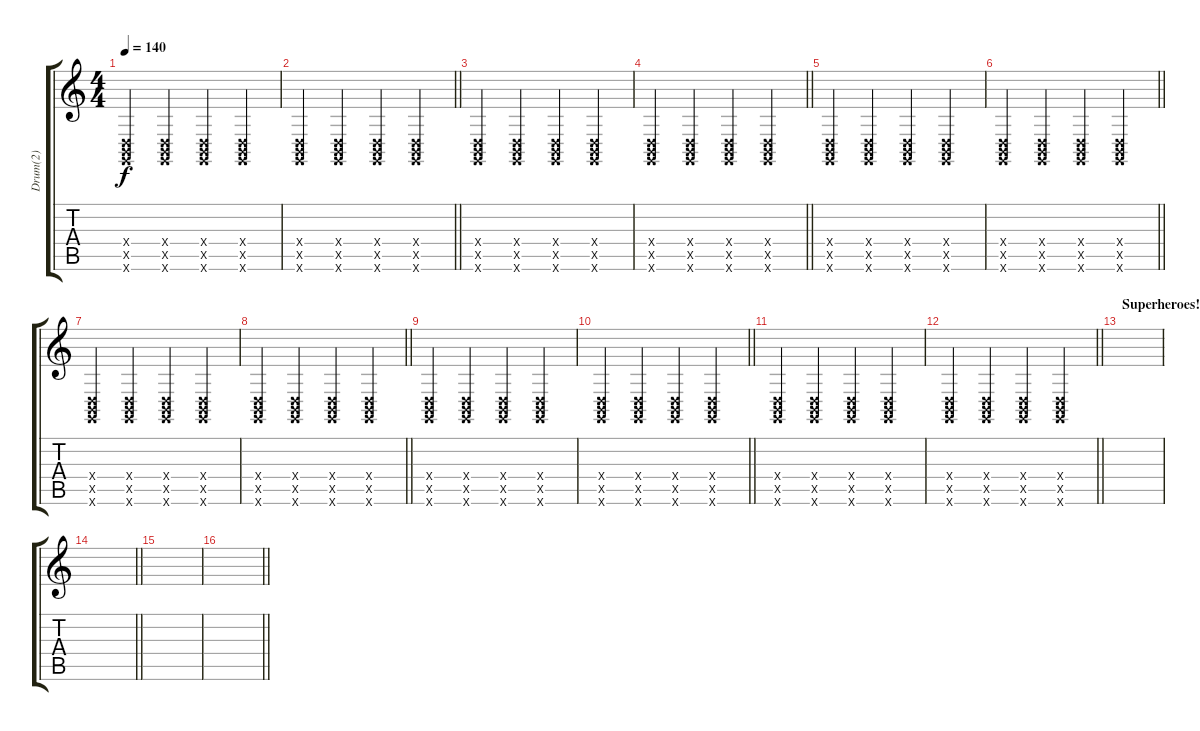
\track ("Drum(2)" "Drum(2)") {instrument synthdrum}
\staff {score tabs}
\tuning (E4 B3 G3 D3 A2 E2) {hide}
\ts (4 4)
\tempo 140
\clef g2
\ks c
(0.4{x} 2.5{x} 3.6{x}).4{dy f} (0.4{x} 2.5{x} 3.6{x}).4 (0.4{x} 2.5{x} 3.6{x}).4 (0.4{x} 2.5{x} 3.6{x}).4 |
\barLineRight lightlight
(0.4{x} 2.5{x} 3.6{x}).4 (0.4{x} 2.5{x} 3.6{x}).4 (0.4{x} 2.5{x} 3.6{x}).4 (0.4{x} 2.5{x} 3.6{x}).4 |
(0.4{x} 2.5{x} 3.6{x}).4 (0.4{x} 2.5{x} 3.6{x}).4 (0.4{x} 2.5{x} 3.6{x}).4 (0.4{x} 2.5{x} 3.6{x}).4 |
\barLineRight lightlight
(0.4{x} 2.5{x} 3.6{x}).4 (0.4{x} 2.5{x} 3.6{x}).4 (0.4{x} 2.5{x} 3.6{x}).4 (0.4{x} 2.5{x} 3.6{x}).4 |
(0.4{x} 2.5{x} 3.6{x}).4{volume 13} (0.4{x} 2.5{x} 3.6{x}).4 (0.4{x} 2.5{x} 3.6{x}).4 (0.4{x} 2.5{x} 3.6{x}).4 |
\barLineRight lightlight
(0.4{x} 2.5{x} 3.6{x}).4 (0.4{x} 2.5{x} 3.6{x}).4 (0.4{x} 2.5{x} 3.6{x}).4 (0.4{x} 2.5{x} 3.6{x}).4 |
(0.4{x} 2.5{x} 3.6{x}).4 (0.4{x} 2.5{x} 3.6{x}).4 (0.4{x} 2.5{x} 3.6{x}).4 (0.4{x} 2.5{x} 3.6{x}).4 |
\barLineRight lightlight
(0.4{x} 2.5{x} 3.6{x}).4 (0.4{x} 2.5{x} 3.6{x}).4 (0.4{x} 2.5{x} 3.6{x}).4 (0.4{x} 2.5{x} 3.6{x}).4 |
(0.4{x} 2.5{x} 3.6{x}).4 (0.4{x} 2.5{x} 3.6{x}).4 (0.4{x} 2.5{x} 3.6{x}).4 (0.4{x} 2.5{x} 3.6{x}).4 |
\barLineRight lightlight
(0.4{x} 2.5{x} 3.6{x}).4 (0.4{x} 2.5{x} 3.6{x}).4 (0.4{x} 2.5{x} 3.6{x}).4 (0.4{x} 2.5{x} 3.6{x}).4 |
(0.4{x} 2.5{x} 3.6{x}).4 (0.4{x} 2.5{x} 3.6{x}).4 (0.4{x} 2.5{x} 3.6{x}).4 (0.4{x} 2.5{x} 3.6{x}).4 |
\barLineRight lightlight
(0.4{x} 2.5{x} 3.6{x}).4 (0.4{x} 2.5{x} 3.6{x}).4 (0.4{x} 2.5{x} 3.6{x}).4 (0.4{x} 2.5{x} 3.6{x}).4 |
\section ("" "Superheroes!")
|
\barLineRight lightlight
|
|
\barLineRight lightlight
